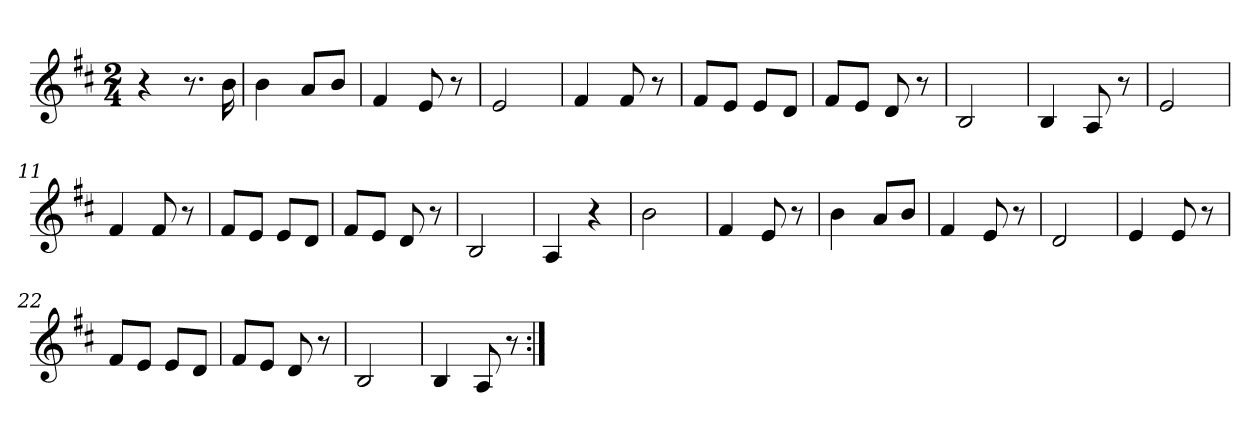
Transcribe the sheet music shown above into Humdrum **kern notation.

**kern
*part1
*staff1
*clefG2
*k[f#c#]
*M2/4
=1
4r
8.r
16b\
=2
4b\
8a/L
8b/J
=3
4f#/
8e/
8r
=4
2e/
=5
4f#/
8f#/
8r
=6
8f#/L
8e/J
8e/L
8d/J
=7
8f#/L
8e/J
8d/
8r
=8
2B/
=9
4B/
8A/
8r
=
2e/
=11
4f#/
8f#/
8r
=12
8f#/L
8e/J
8e/L
8d/J
=13
8f#/L
8e/J
8d/
8r
=14
2B/
=15
4A/
4r
=16
2b\
=17
4f#/
8e/
8r
=18
4b\
8a/L
8b/J
=19
4f#/
8e/
8r
=20
2d/
=21
4e/
8e/
8r
=22
8f#/L
8e/J
8e/L
8d/J
=23
8f#/L
8e/J
8d/
8r
=24
2B/
=25
4B/
8A/
8r
=:|!
*-
